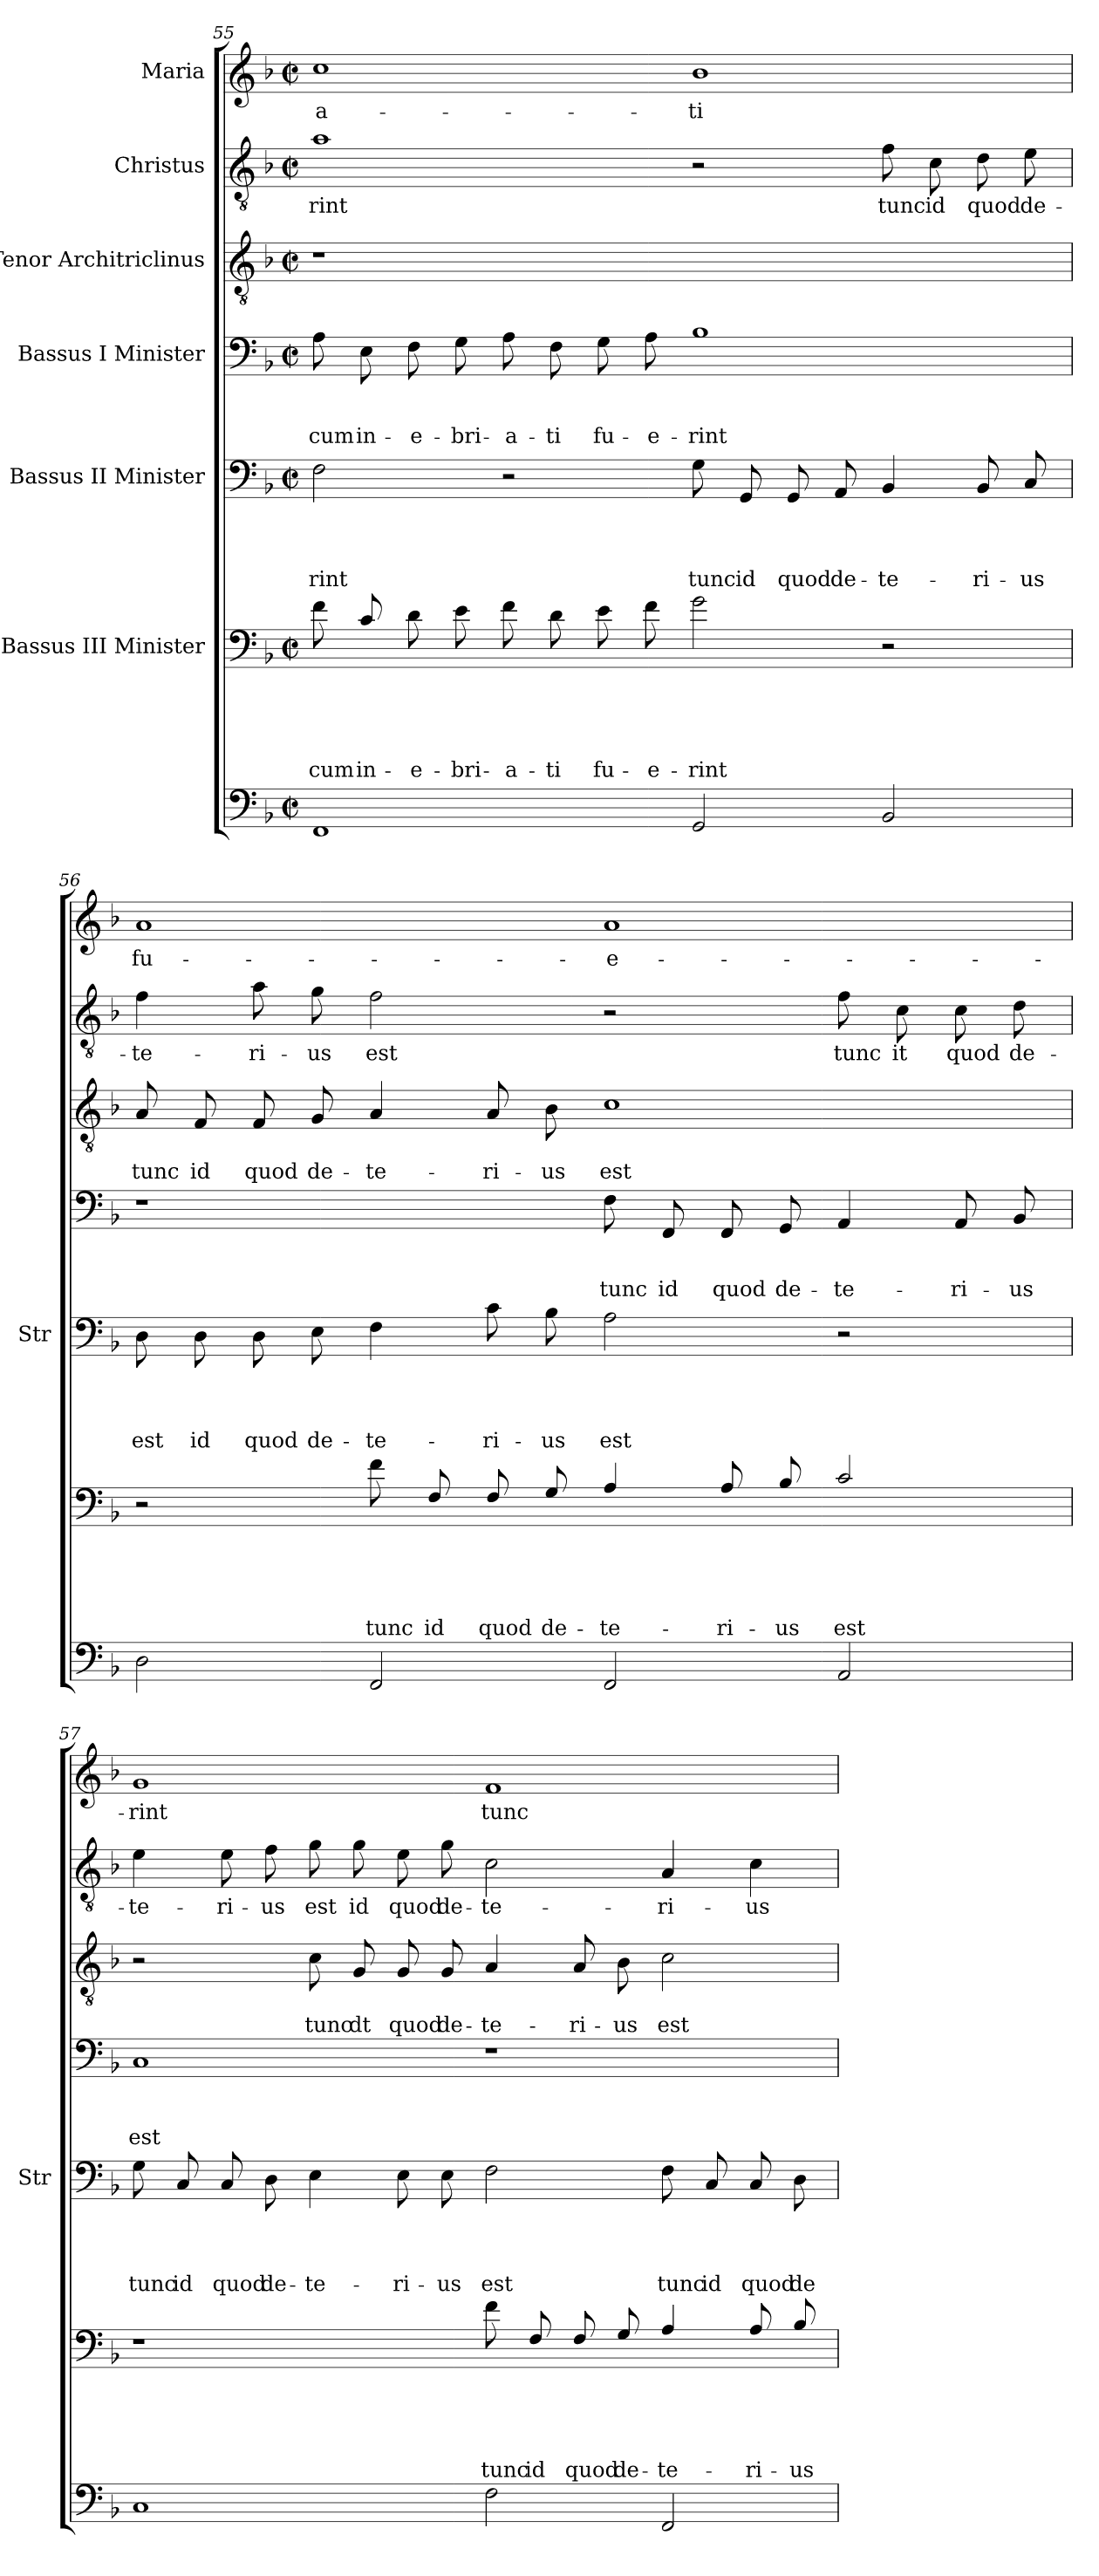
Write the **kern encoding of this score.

**kern	**kern	**text	**text	**text	**text	**text	**kern	**text	**text	**text	**text	**kern	**text	**text	**text	**kern	**text	**text	**kern	**text	**kern	**text
*part7	*part6	*part6	*part6	*part6	*part6	*part6	*part5	*part5	*part5	*part5	*part5	*part4	*part4	*part4	*part4	*part3	*part3	*part3	*part2	*part2	*part1	*part1
*staff7	*staff6	*staff6	*staff6	*staff6	*staff6	*staff6	*staff5	*staff5	*staff5	*staff5	*staff5	*staff4	*staff4	*staff4	*staff4	*staff3	*staff3	*staff3	*staff2	*staff2	*staff1	*staff1
*	*I"Bassus III  Minister	*	*	*	*	*	*I"Bassus II  Minister	*	*	*	*	*I"Bassus  I Minister	*	*	*	*I"Tenor  Architriclinus	*	*	*I"Christus	*	*I"Maria	*
*	*	*	*	*	*	*	*I'Str	*	*	*	*	*	*	*	*	*	*	*	*	*	*	*
*clefF4	*clefF4	*	*	*	*	*	*clefF4	*	*	*	*	*clefF4	*	*	*	*clefGv2	*	*	*clefGv2	*	*clefG2	*
*	*ITrd8c14	*	*	*	*	*	*	*	*	*	*	*	*	*	*	*	*	*	*	*	*	*
*k[b-]	*k[b-]	*	*	*	*	*	*k[b-]	*	*	*	*	*k[b-]	*	*	*	*k[b-]	*	*	*k[b-]	*	*k[b-]	*
*d:	*d:	*	*	*	*	*	*d:	*	*	*	*	*d:	*	*	*	*d:	*	*	*d:	*	*d:	*
*M2/2	*M2/2	*	*	*	*	*	*M2/2	*	*	*	*	*M2/2	*	*	*	*M2/2	*	*	*M2/2	*	*M2/2	*
*met(c|)	*met(c|)	*	*	*	*	*	*met(c|)	*	*	*	*	*met(c|)	*	*	*	*met(c|)	*	*	*met(c|)	*	*met(c|)	*
=55	=55	=55	=55	=55	=55	=55	=55	=55	=55	=55	=55	=55	=55	=55	=55	=55	=55	=55	=55	=55	=55	=55
!	!	!	!	!	!	!LO:LY:b	!	!	!	!	!LO:LY:b	!	!	!	!LO:LY:b	!	!	!	!	!LO:LY:b	!	!LO:LY:b
1FF	8F\	.	.	.	.	cum	2F\	.	.	.	-rint	8A\	.	.	cum	1r	.	.	1a	-rint	1cc	-a-
!	!	!	!	!	!	!LO:LY:b	!	!	!	!	!	!	!	!	!LO:LY:b	!	!	!	!	!	!	!
.	8C/	.	.	.	.	in-	.	.	.	.	.	8E\	.	.	in-	.	.	.	.	.	.	.
!	!	!	!	!	!	!LO:LY:b	!	!	!	!	!	!	!	!	!LO:LY:b	!	!	!	!	!	!	!
.	8D\	.	.	.	.	-e-	.	.	.	.	.	8F\	.	.	-e-	.	.	.	.	.	.	.
!	!	!	!	!	!	!LO:LY:b	!	!	!	!	!	!	!	!	!LO:LY:b	!	!	!	!	!	!	!
.	8E\	.	.	.	.	-bri-	.	.	.	.	.	8G\	.	.	-bri-	.	.	.	.	.	.	.
!	!	!	!	!	!	!LO:LY:b	!	!	!	!	!	!	!	!	!LO:LY:b	!	!	!	!	!	!	!
.	8F\	.	.	.	.	-a-	2r	.	.	.	.	8A\	.	.	-a-	.	.	.	.	.	.	.
!	!	!	!	!	!	!LO:LY:b	!	!	!	!	!	!	!	!	!LO:LY:b	!	!	!	!	!	!	!
.	8D\	.	.	.	.	-ti	.	.	.	.	.	8F\	.	.	-ti	.	.	.	.	.	.	.
!	!	!	!	!	!	!LO:LY:b	!	!	!	!	!	!	!	!	!LO:LY:b	!	!	!	!	!	!	!
.	8E\	.	.	.	.	fu-	.	.	.	.	.	8G\	.	.	fu-	.	.	.	.	.	.	.
!	!	!	!	!	!	!LO:LY:b	!	!	!	!	!	!	!	!	!LO:LY:b	!	!	!	!	!	!	!
.	8F\	.	.	.	.	-e-	.	.	.	.	.	8A\	.	.	-e-	.	.	.	.	.	.	.
!	!	!	!	!	!	!LO:LY:b	!	!	!	!	!LO:LY:b	!	!	!	!LO:LY:b	!	!	!	!	!	!	!LO:LY:b
2GG/	2G\	.	.	.	.	-rint	8G\	.	.	.	tunc	1B-	.	.	-rint	1ryy	.	.	2r	.	1b-	-ti
!	!	!	!	!	!	!	!	!	!	!	!LO:LY:b	!	!	!	!	!	!	!	!	!	!	!
.	.	.	.	.	.	.	8GG/	.	.	.	id	.	.	.	.	.	.	.	.	.	.	.
!	!	!	!	!	!	!	!	!	!	!	!LO:LY:b	!	!	!	!	!	!	!	!	!	!	!
.	.	.	.	.	.	.	8GG/	.	.	.	quod	.	.	.	.	.	.	.	.	.	.	.
!	!	!	!	!	!	!	!	!	!	!	!LO:LY:b	!	!	!	!	!	!	!	!	!	!	!
.	.	.	.	.	.	.	8AA/	.	.	.	de-	.	.	.	.	.	.	.	.	.	.	.
!	!	!	!	!	!	!	!	!	!	!	!LO:LY:b	!	!	!	!	!	!	!	!	!LO:LY:b	!	!
2BB-/	2r	.	.	.	.	.	4BB-/	.	.	.	-te-	.	.	.	.	.	.	.	8f\	tunc	.	.
!	!	!	!	!	!	!	!	!	!	!	!	!	!	!	!	!	!	!	!	!LO:LY:b	!	!
.	.	.	.	.	.	.	.	.	.	.	.	.	.	.	.	.	.	.	8c\	id	.	.
!	!	!	!	!	!	!	!	!	!	!	!LO:LY:b	!	!	!	!	!	!	!	!	!LO:LY:b	!	!
.	.	.	.	.	.	.	8BB-/	.	.	.	-ri-	.	.	.	.	.	.	.	8d\	quod	.	.
!	!	!	!	!	!	!	!	!	!	!	!LO:LY:b	!	!	!	!	!	!	!	!	!LO:LY:b	!	!
.	.	.	.	.	.	.	8C/	.	.	.	-us	.	.	.	.	.	.	.	8e\	de-	.	.
!!LO:LB:g=z
=56	=56	=56	=56	=56	=56	=56	=56	=56	=56	=56	=56	=56	=56	=56	=56	=56	=56	=56	=56	=56	=56	=56
!	!	!	!	!	!	!	!	!	!	!	!LO:LY:b	!	!	!	!	!	!	!LO:LY:b	!	!LO:LY:b	!	!LO:LY:b
2D\	2r	.	.	.	.	.	8D\	.	.	.	est	1r	.	.	.	8A/	.	tunc	4f\	-te-	1a	fu-
!	!	!	!	!	!	!	!	!	!	!	!LO:LY:b	!	!	!	!	!	!	!LO:LY:b	!	!	!	!
.	.	.	.	.	.	.	8D\	.	.	.	id	.	.	.	.	8F/	.	id	.	.	.	.
!	!	!	!	!	!	!	!	!	!	!	!LO:LY:b	!	!	!	!	!	!	!LO:LY:b	!	!LO:LY:b	!	!
.	.	.	.	.	.	.	8D\	.	.	.	quod	.	.	.	.	8F/	.	quod	8a\	-ri-	.	.
!	!	!	!	!	!	!	!	!	!	!	!LO:LY:b	!	!	!	!	!	!	!LO:LY:b	!	!LO:LY:b	!	!
.	.	.	.	.	.	.	8E\	.	.	.	de-	.	.	.	.	8G/	.	de-	8g\	-us	.	.
!	!	!	!	!	!	!LO:LY:b	!	!	!	!	!LO:LY:b	!	!	!	!	!	!	!LO:LY:b	!	!LO:LY:b	!	!
2FF/	8F\	.	.	.	.	tunc	4F\	.	.	.	-te-	.	.	.	.	4A/	.	-te-	2f\	est	.	.
!	!	!	!	!	!	!LO:LY:b	!	!	!	!	!	!	!	!	!	!	!	!	!	!	!	!
.	8FF/	.	.	.	.	id	.	.	.	.	.	.	.	.	.	.	.	.	.	.	.	.
!	!	!	!	!	!	!LO:LY:b	!	!	!	!	!LO:LY:b	!	!	!	!	!	!	!LO:LY:b	!	!	!	!
.	8FF/	.	.	.	.	quod	8c\	.	.	.	-ri-	.	.	.	.	8A/	.	-ri-	.	.	.	.
!	!	!	!	!	!	!LO:LY:b	!	!	!	!	!LO:LY:b	!	!	!	!	!	!	!LO:LY:b	!	!	!	!
.	8GG/	.	.	.	.	de-	8B-\	.	.	.	-us	.	.	.	.	8B-\	.	-us	.	.	.	.
!	!	!	!	!	!	!LO:LY:b	!	!	!	!	!LO:LY:b	!	!	!	!LO:LY:b	!	!	!LO:LY:b	!	!	!	!LO:LY:b
2FF/	4AA/	.	.	.	.	-te-	2A\	.	.	.	est	8F\	.	.	tunc	1c	.	est	2r	.	1a	-e-
!	!	!	!	!	!	!	!	!	!	!	!	!	!	!	!LO:LY:b	!	!	!	!	!	!	!
.	.	.	.	.	.	.	.	.	.	.	.	8FF/	.	.	id	.	.	.	.	.	.	.
!	!	!	!	!	!	!LO:LY:b	!	!	!	!	!	!	!	!	!LO:LY:b	!	!	!	!	!	!	!
.	8AA/	.	.	.	.	-ri-	.	.	.	.	.	8FF/	.	.	quod	.	.	.	.	.	.	.
!	!	!	!	!	!	!LO:LY:b	!	!	!	!	!	!	!	!	!LO:LY:b	!	!	!	!	!	!	!
.	8BB-/	.	.	.	.	-us	.	.	.	.	.	8GG/	.	.	de-	.	.	.	.	.	.	.
!	!	!	!	!	!	!LO:LY:b	!	!	!	!	!	!	!	!	!LO:LY:b	!	!	!	!	!LO:LY:b	!	!
2AA/	2C/	.	.	.	.	est	2r	.	.	.	.	4AA/	.	.	-te-	.	.	.	8f\	tunc	.	.
!	!	!	!	!	!	!	!	!	!	!	!	!	!	!	!	!	!	!	!	!LO:LY:b	!	!
.	.	.	.	.	.	.	.	.	.	.	.	.	.	.	.	.	.	.	8c\	it	.	.
!	!	!	!	!	!	!	!	!	!	!	!	!	!	!	!LO:LY:b	!	!	!	!	!LO:LY:b	!	!
.	.	.	.	.	.	.	.	.	.	.	.	8AA/	.	.	-ri-	.	.	.	8c\	quod	.	.
!	!	!	!	!	!	!	!	!	!	!	!	!	!	!	!LO:LY:b	!	!	!	!	!LO:LY:b	!	!
.	.	.	.	.	.	.	.	.	.	.	.	8BB-/	.	.	-us	.	.	.	8d\	de-	.	.
=57	=57	=57	=57	=57	=57	=57	=57	=57	=57	=57	=57	=57	=57	=57	=57	=57	=57	=57	=57	=57	=57	=57
!	!	!	!	!	!	!	!	!	!	!	!LO:LY:b	!	!	!	!LO:LY:b	!	!	!	!	!LO:LY:b	!	!LO:LY:b
1C	1r	.	.	.	.	.	8G\	.	.	.	tunc	1C	.	.	est	2r	.	.	4e\	-te-	1g	-rint
!	!	!	!	!	!	!	!	!	!	!	!LO:LY:b	!	!	!	!	!	!	!	!	!	!	!
.	.	.	.	.	.	.	8C/	.	.	.	id	.	.	.	.	.	.	.	.	.	.	.
!	!	!	!	!	!	!	!	!	!	!	!LO:LY:b	!	!	!	!	!	!	!	!	!LO:LY:b	!	!
.	.	.	.	.	.	.	8C/	.	.	.	quod	.	.	.	.	.	.	.	8e\	-ri-	.	.
!	!	!	!	!	!	!	!	!	!	!	!LO:LY:b	!	!	!	!	!	!	!	!	!LO:LY:b	!	!
.	.	.	.	.	.	.	8D\	.	.	.	de-	.	.	.	.	.	.	.	8f\	-us	.	.
!	!	!	!	!	!	!	!	!	!	!	!LO:LY:b	!	!	!	!	!	!	!LO:LY:b	!	!LO:LY:b	!	!
.	.	.	.	.	.	.	4E\	.	.	.	-te-	.	.	.	.	8c\	.	tunc	8g\	est	.	.
!	!	!	!	!	!	!	!	!	!	!	!	!	!	!	!	!	!	!LO:LY:b	!	!LO:LY:b	!	!
.	.	.	.	.	.	.	.	.	.	.	.	.	.	.	.	8G/	.	dt	8g\	id	.	.
!	!	!	!	!	!	!	!	!	!	!	!LO:LY:b	!	!	!	!	!	!	!LO:LY:b	!	!LO:LY:b	!	!
.	.	.	.	.	.	.	8E\	.	.	.	-ri-	.	.	.	.	8G/	.	quod	8e\	quod	.	.
!	!	!	!	!	!	!	!	!	!	!	!LO:LY:b	!	!	!	!	!	!	!LO:LY:b	!	!LO:LY:b	!	!
.	.	.	.	.	.	.	8E\	.	.	.	-us	.	.	.	.	8G/	.	de-	8g\	de-	.	.
!	!	!	!	!	!	!LO:LY:b	!	!	!	!	!LO:LY:b	!	!	!	!	!	!	!LO:LY:b	!	!LO:LY:b	!	!LO:LY:b
2F\	8F\	.	.	.	.	tunc	2F\	.	.	.	est	1r	.	.	.	4A/	.	-te-	2c\	-te-	1f	tunc
!	!	!	!	!	!	!LO:LY:b	!	!	!	!	!	!	!	!	!	!	!	!	!	!	!	!
.	8FF/	.	.	.	.	id	.	.	.	.	.	.	.	.	.	.	.	.	.	.	.	.
!	!	!	!	!	!	!LO:LY:b	!	!	!	!	!	!	!	!	!	!	!	!LO:LY:b	!	!	!	!
.	8FF/	.	.	.	.	quod	.	.	.	.	.	.	.	.	.	8A/	.	-ri-	.	.	.	.
!	!	!	!	!	!	!LO:LY:b	!	!	!	!	!	!	!	!	!	!	!	!LO:LY:b	!	!	!	!
.	8GG/	.	.	.	.	de-	.	.	.	.	.	.	.	.	.	8B-\	.	-us	.	.	.	.
!	!	!	!	!	!	!LO:LY:b	!	!	!	!	!LO:LY:b	!	!	!	!	!	!	!LO:LY:b	!	!LO:LY:b	!	!
2FF/	4AA/	.	.	.	.	-te-	8F\	.	.	.	tunc	.	.	.	.	2c\	.	est	4A/	-ri-	.	.
!	!	!	!	!	!	!	!	!	!	!	!LO:LY:b	!	!	!	!	!	!	!	!	!	!	!
.	.	.	.	.	.	.	8C/	.	.	.	id	.	.	.	.	.	.	.	.	.	.	.
!	!	!	!	!	!	!LO:LY:b	!	!	!	!	!LO:LY:b	!	!	!	!	!	!	!	!	!LO:LY:b	!	!
.	8AA/	.	.	.	.	-ri-	8C/	.	.	.	quod	.	.	.	.	.	.	.	4c\	-us	.	.
!	!	!	!	!	!	!LO:LY:b	!	!	!	!	!LO:LY:b	!	!	!	!	!	!	!	!	!	!	!
.	8BB-/	.	.	.	.	-us	8D\	.	.	.	de-	.	.	.	.	.	.	.	.	.	.	.
=	=	=	=	=	=	=	=	=	=	=	=	=	=	=	=	=	=	=	=	=	=	=
*-	*-	*-	*-	*-	*-	*-	*-	*-	*-	*-	*-	*-	*-	*-	*-	*-	*-	*-	*-	*-	*-	*-
